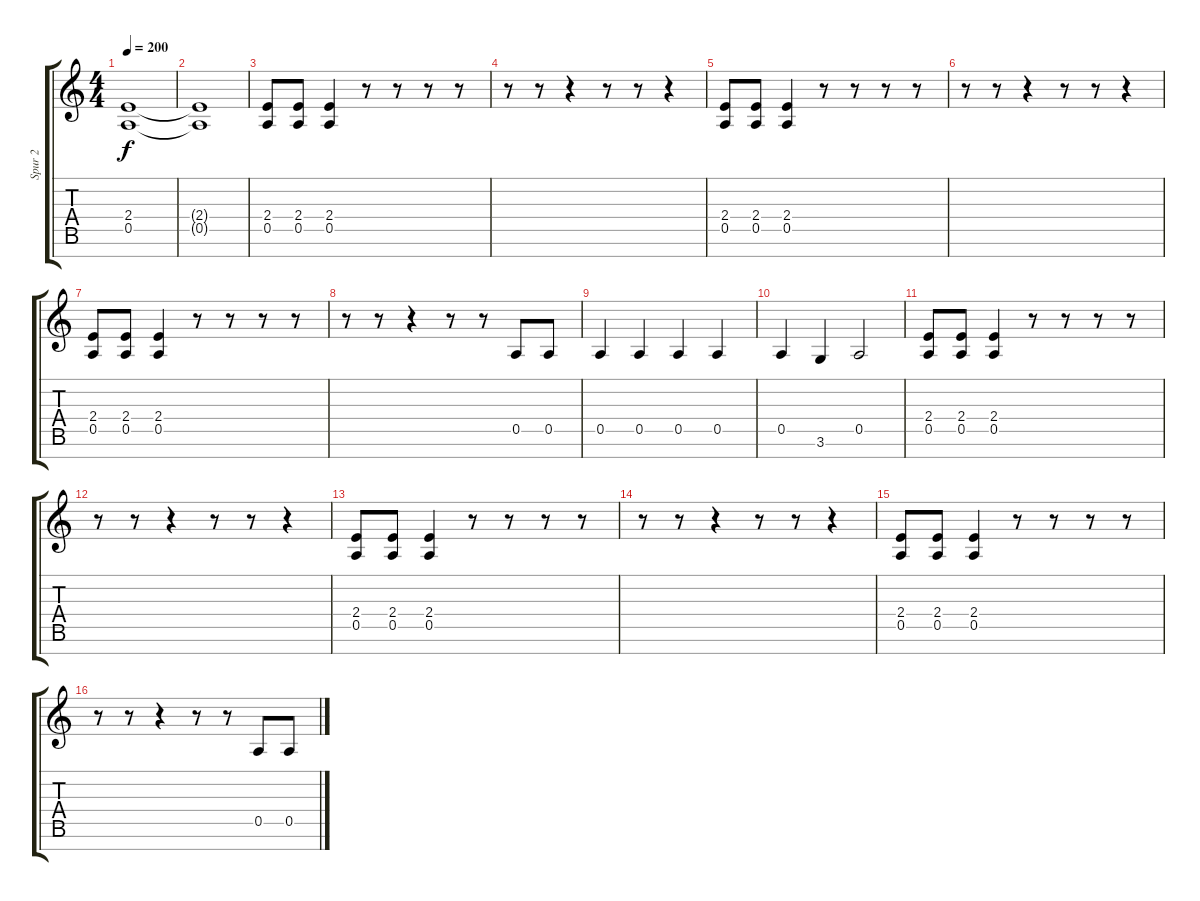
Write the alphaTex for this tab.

\track ("Spur 2" "Spur 2") {instrument acousticguitarsteel}
\staff {score tabs}
\tuning (E4 B3 G3 D3 A2 E2 B1) {hide}
\ts (4 4)
\tempo 200
\clef g2
\ks c
(2.4 0.5).1{dy f} |
(2.4{t} 0.5{t}).1 |
(2.4 0.5).8 (2.4 0.5).8 (2.4 0.5).4 r.8 r.8 r.8 r.8 |
r.8 r.8 r.4 r.8 r.8 r.4 |
(2.4 0.5).8 (2.4 0.5).8 (2.4 0.5).4 r.8 r.8 r.8 r.8 |
r.8 r.8 r.4 r.8 r.8 r.4 |
(2.4 0.5).8 (2.4 0.5).8 (2.4 0.5).4 r.8 r.8 r.8 r.8 |
r.8 r.8 r.4 r.8 r.8 0.5.8 0.5.8 |
0.5.4 0.5.4 0.5.4 0.5.4 |
0.5.4 3.6.4 0.5.2 |
(2.4 0.5).8 (2.4 0.5).8 (2.4 0.5).4 r.8 r.8 r.8 r.8 |
r.8 r.8 r.4 r.8 r.8 r.4 |
(2.4 0.5).8 (2.4 0.5).8 (2.4 0.5).4 r.8 r.8 r.8 r.8 |
r.8 r.8 r.4 r.8 r.8 r.4 |
(2.4 0.5).8 (2.4 0.5).8 (2.4 0.5).4 r.8 r.8 r.8 r.8 |
r.8 r.8 r.4 r.8 r.8 0.5.8 0.5.8
